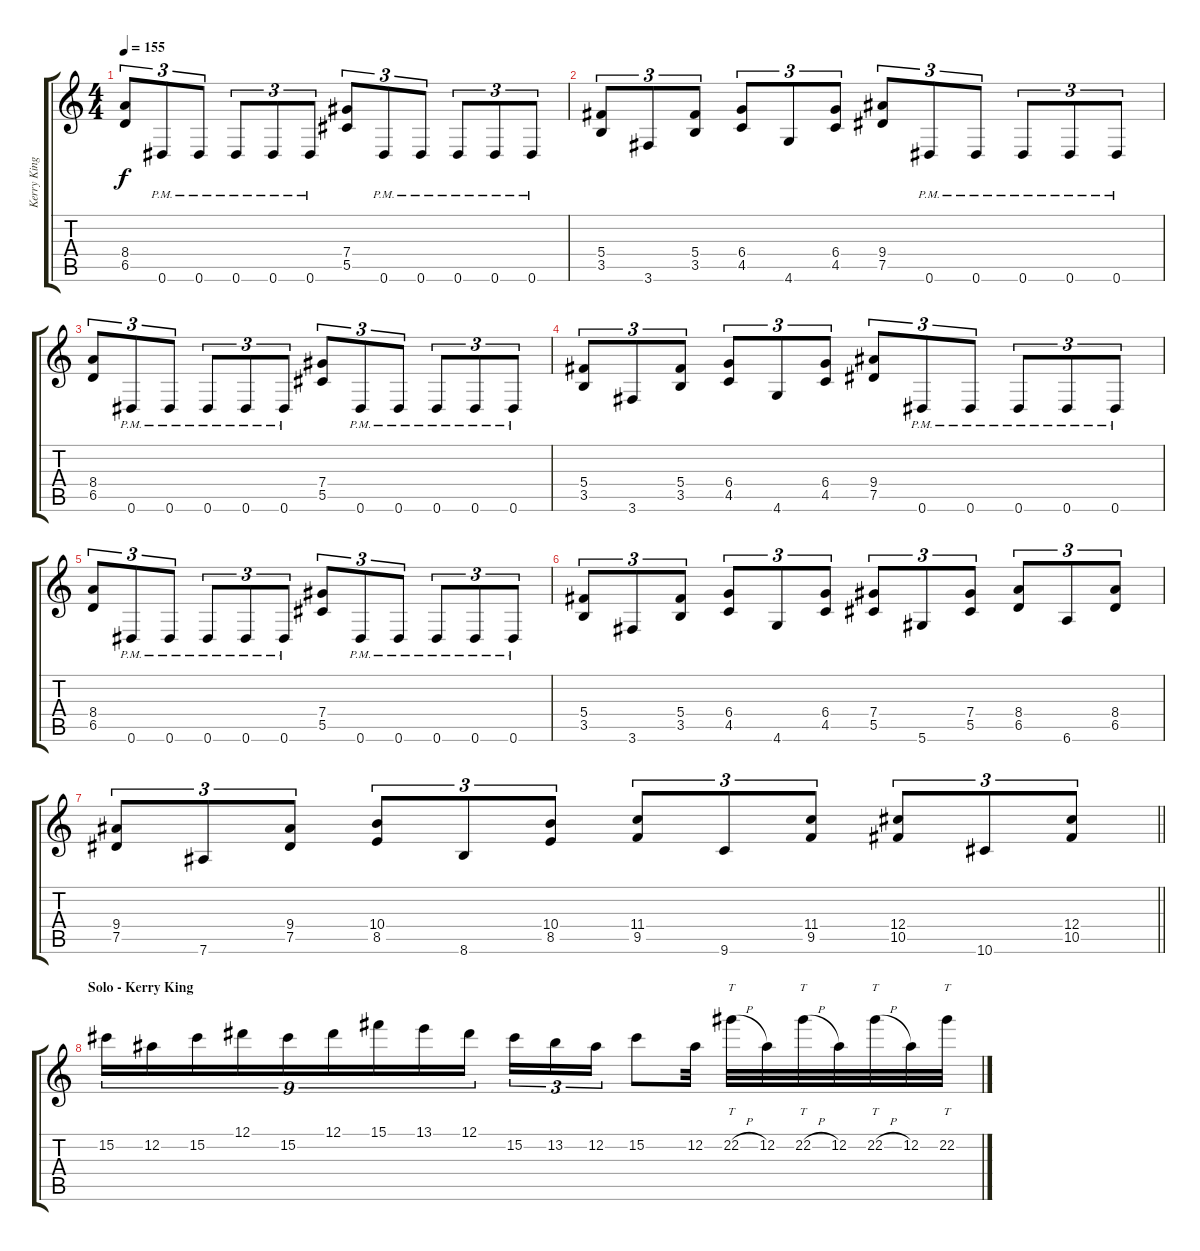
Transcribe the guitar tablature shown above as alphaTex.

\track ("Kerry King (Lead)" "Kerry King") {instrument distortionguitar}
\staff {score tabs}
\tuning (Eb4 Bb3 Gb3 Db3 Ab2 Eb2) {hide}
\ts (4 4)
\tempo 155
\clef g2
\ks c
(8.4 6.5).8{tu (3 2) dy f} 0.6{pm}.8{tu (3 2)} 0.6{pm}.8{tu (3 2)} 0.6{pm}.8{tu (3 2)} 0.6{pm}.8{tu (3 2)} 0.6{pm}.8{tu (3 2)} (7.4 5.5).8{tu (3 2)} 0.6{pm}.8{tu (3 2)} 0.6{pm}.8{tu (3 2)} 0.6{pm}.8{tu (3 2)} 0.6{pm}.8{tu (3 2)} 0.6{pm}.8{tu (3 2)} |
(5.4 3.5).8{tu (3 2)} 3.6.8{tu (3 2)} (5.4 3.5).8{tu (3 2)} (6.4 4.5).8{tu (3 2)} 4.6.8{tu (3 2)} (6.4 4.5).8{tu (3 2)} (9.4 7.5).8{tu (3 2)} 0.6{pm}.8{tu (3 2)} 0.6{pm}.8{tu (3 2)} 0.6{pm}.8{tu (3 2)} 0.6{pm}.8{tu (3 2)} 0.6{pm}.8{tu (3 2)} |
(8.4 6.5).8{tu (3 2)} 0.6{pm}.8{tu (3 2)} 0.6{pm}.8{tu (3 2)} 0.6{pm}.8{tu (3 2)} 0.6{pm}.8{tu (3 2)} 0.6{pm}.8{tu (3 2)} (7.4 5.5).8{tu (3 2)} 0.6{pm}.8{tu (3 2)} 0.6{pm}.8{tu (3 2)} 0.6{pm}.8{tu (3 2)} 0.6{pm}.8{tu (3 2)} 0.6{pm}.8{tu (3 2)} |
(5.4 3.5).8{tu (3 2)} 3.6.8{tu (3 2)} (5.4 3.5).8{tu (3 2)} (6.4 4.5).8{tu (3 2)} 4.6.8{tu (3 2)} (6.4 4.5).8{tu (3 2)} (9.4 7.5).8{tu (3 2)} 0.6{pm}.8{tu (3 2)} 0.6{pm}.8{tu (3 2)} 0.6{pm}.8{tu (3 2)} 0.6{pm}.8{tu (3 2)} 0.6{pm}.8{tu (3 2)} |
(8.4 6.5).8{tu (3 2)} 0.6{pm}.8{tu (3 2)} 0.6{pm}.8{tu (3 2)} 0.6{pm}.8{tu (3 2)} 0.6{pm}.8{tu (3 2)} 0.6{pm}.8{tu (3 2)} (7.4 5.5).8{tu (3 2)} 0.6{pm}.8{tu (3 2)} 0.6{pm}.8{tu (3 2)} 0.6{pm}.8{tu (3 2)} 0.6{pm}.8{tu (3 2)} 0.6{pm}.8{tu (3 2)} |
(5.4 3.5).8{tu (3 2)} 3.6.8{tu (3 2)} (5.4 3.5).8{tu (3 2)} (6.4 4.5).8{tu (3 2)} 4.6.8{tu (3 2)} (6.4 4.5).8{tu (3 2)} (7.4 5.5).8{tu (3 2)} 5.6.8{tu (3 2)} (7.4 5.5).8{tu (3 2)} (8.4 6.5).8{tu (3 2)} 6.6.8{tu (3 2)} (8.4 6.5).8{tu (3 2)} |
\barLineRight lightlight
(9.4 7.5).8{tu (3 2)} 7.6.8{tu (3 2)} (9.4 7.5).8{tu (3 2)} (10.4 8.5).8{tu (3 2)} 8.6.8{tu (3 2)} (10.4 8.5).8{tu (3 2)} (11.4 9.5).8{tu (3 2)} 9.6.8{tu (3 2)} (11.4 9.5).8{tu (3 2)} (12.4 10.5).8{tu (3 2)} 10.6.8{tu (3 2)} (12.4 10.5).8{tu (3 2)} |
\section ("" "Solo - Kerry King")
15.2.16{tu (9 8)} 12.2.16{tu (9 8)} 15.2.16{tu (9 8)} 12.1.16{tu (9 8)} 15.2.16{tu (9 8)} 12.1.16{tu (9 8)} 15.1.16{tu (9 8)} 13.1.16{tu (9 8)} 12.1.16{tu (9 8)} 15.2.16{tu (3 2)} 13.2.16{tu (3 2)} 12.2.16{tu (3 2)} 15.2.8 12.2.32 22.2{h}.32{tt} 12.2.32 22.2{h}.32{tt} 12.2.32 22.2{h}.32{tt} 12.2.32 22.2{h}.32{tt}
